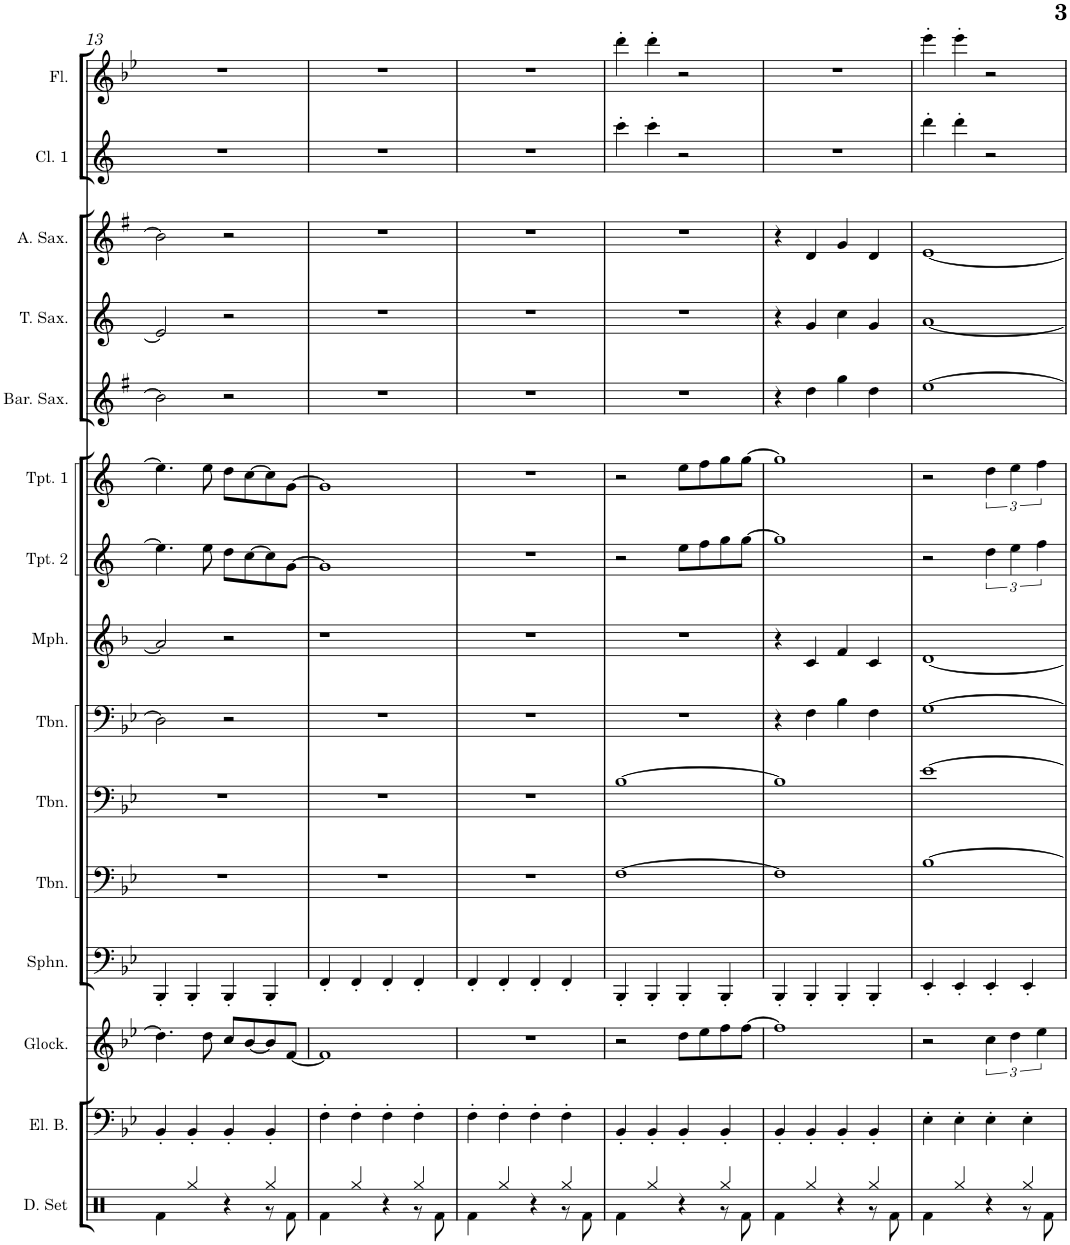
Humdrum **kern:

**kern	**kern	**kern	**kern	**kern	**kern	**kern	**kern	**kern	**kern	**kern	**kern	**kern	**kern	**kern
*part15	*part14	*part13	*part12	*part11	*part10	*part9	*part8	*part7	*part6	*part5	*part4	*part3	*part2	*part1
*staff15	*staff14	*staff13	*staff12	*staff11	*staff10	*staff9	*staff8	*staff7	*staff6	*staff5	*staff4	*staff3	*staff2	*staff1
*I"Drumset	*I"Electric Bass	*I"Glockenspiel	*I"Sousaphone	*I"Trombone	*I"Trombone	*I"Trombone	*I"Mellophone	*I"Trumpet 2	*I"Trumpet 1	*I"Baritone Sax	*I"Tenor Sax	*I"Alto Sax	*I"Clarinet 1	*I"Flute
*I'D. Set	*I'El. B.	*I'Glock.	*I'Sphn.	*I'Tbn.	*I'Tbn.	*I'Tbn.	*I'Mph.	*I'Tpt. 2	*I'Tpt. 1	*I'Bar. Sax.	*I'T. Sax.	*I'A. Sax.	*I'Cl. 1	*I'Fl.
!!LO:PB:g=z
*clefX	*clefF4	*clefG2	*clefF4	*clefF4	*clefF4	*clefF4	*clefG2	*clefG2	*clefG2	*clefG2	*clefG2	*clefG2	*clefG2	*clefG2
*	*Trd7c12	*Trd-14c-24	*	*	*	*	*Trd4c7	*Trd1c2	*Trd1c2	*Trd12c21	*Trd8c14	*Trd5c9	*Trd1c2	*
*k[]	*k[b-e-]	*k[b-e-]	*k[b-e-]	*k[b-e-]	*k[b-e-]	*k[b-e-]	*k[b-]	*k[]	*k[]	*k[f#]	*k[]	*k[f#]	*k[]	*k[b-e-]
*M4/4	*M4/4	*M4/4	*M4/4	*M4/4	*M4/4	*M4/4	*M4/4	*M4/4	*M4/4	*M4/4	*M4/4	*M4/4	*M4/4	*M4/4
=13	=13	=13	=13	=13	=13	=13	=13	=13	=13	=13	=13	=13	=13	=13
*^	*	*	*	*	*	*	*	*	*	*	*	*	*	*
4Rf\	2.ryy	4BB-'/	4.dd\]	4BBB-'/	1r	1r	2D\]	2a/]	4.ee\]	4.ee\]	2b\]	2e/]	2b\]	1r	1r
4Rgg/	.	4BB-'/	.	4BBB-'/	.	.	.	.	.	.	.	.	.	.	.
.	.	.	8dd\	.	.	.	.	.	8ee\	8ee\	.	.	.	.	.
4r	.	4BB-'/	8cc/L	4BBB-'/	.	.	2r	2r	8dd\L	8dd\L	2r	2r	2r	.	.
.	.	.	[8b-/	.	.	.	.	.	[8cc\	[8cc\	.	.	.	.	.
4Rgg/	8r	4BB-'/	8b-/]	4BBB-'/	.	.	.	.	8cc\]	8cc\]	.	.	.	.	.
.	8Rf\	.	[8f/J	.	.	.	.	.	[8g\J	[8g\J	.	.	.	.	.
=14	=14	=14	=14	=14	=14	=14	=14	=14	=14	=14	=14	=14	=14	=14	=14
4Rf\	2.ryy	4F'\	1f]	4FF'/	1r	1r	1r	1r	1g]	1g]	1r	1r	1r	1r	1r
4Rgg/	.	4F'\	.	4FF'/	.	.	.	.	.	.	.	.	.	.	.
4r	.	4F'\	.	4FF'/	.	.	.	.	.	.	.	.	.	.	.
4Rgg/	8r	4F'\	.	4FF'/	.	.	.	.	.	.	.	.	.	.	.
.	8Rf\	.	.	.	.	.	.	.	.	.	.	.	.	.	.
=15	=15	=15	=15	=15	=15	=15	=15	=15	=15	=15	=15	=15	=15	=15	=15
4Rf\	2.ryy	4F'\	1r	4FF'/	1r	1r	1r	1r	1r	1r	1r	1r	1r	1r	1r
4Rgg/	.	4F'\	.	4FF'/	.	.	.	.	.	.	.	.	.	.	.
4r	.	4F'\	.	4FF'/	.	.	.	.	.	.	.	.	.	.	.
4Rgg/	8r	4F'\	.	4FF'/	.	.	.	.	.	.	.	.	.	.	.
.	8Rf\	.	.	.	.	.	.	.	.	.	.	.	.	.	.
=16	=16	=16	=16	=16	=16	=16	=16	=16	=16	=16	=16	=16	=16	=16	=16
4Rf\	2.ryy	4BB-'/	2r	4BBB-'/	[1F	[1B-	1r	1r	2r	2r	1r	1r	1r	4ccc'\	4ddd'\
4Rgg/	.	4BB-'/	.	4BBB-'/	.	.	.	.	.	.	.	.	.	4ccc'\	4ddd'\
4r	.	4BB-'/	8dd\L	4BBB-'/	.	.	.	.	8ee\L	8ee\L	.	.	.	2r	2r
.	.	.	8ee-\	.	.	.	.	.	8ff\	8ff\	.	.	.	.	.
4Rgg/	8r	4BB-'/	8ff\	4BBB-'/	.	.	.	.	8gg\	8gg\	.	.	.	.	.
.	8Rf\	.	[8ff\J	.	.	.	.	.	[8gg\J	[8gg\J	.	.	.	.	.
=17	=17	=17	=17	=17	=17	=17	=17	=17	=17	=17	=17	=17	=17	=17	=17
4Rf\	2.ryy	4BB-'/	1ff]	4BBB-'/	1F]	1B-]	4r	4r	1gg]	1gg]	4r	4r	4r	1r	1r
4Rgg/	.	4BB-'/	.	4BBB-'/	.	.	4F\	4c/	.	.	4dd\	4g/	4d/	.	.
4r	.	4BB-'/	.	4BBB-'/	.	.	4B-\	4f/	.	.	4gg\	4cc\	4g/	.	.
4Rgg/	8r	4BB-'/	.	4BBB-'/	.	.	4F\	4c/	.	.	4dd\	4g/	4d/	.	.
.	8Rf\	.	.	.	.	.	.	.	.	.	.	.	.	.	.
=18	=18	=18	=18	=18	=18	=18	=18	=18	=18	=18	=18	=18	=18	=18	=18
4Rf\	2.ryy	4E-'\	2r	4EE-'/	[1B-	[1e-	[1G	[1d	2r	2r	[1ee	[1a	[1e	4ddd'\	4eee-'\
4Rgg/	.	4E-'\	.	4EE-'/	.	.	.	.	.	.	.	.	.	4ddd'\	4eee-'\
4r	.	4E-'\	6cc\	4EE-'/	.	.	.	.	6dd\	6dd\	.	.	.	2r	2r
.	.	.	6dd\	.	.	.	.	.	6ee\	6ee\	.	.	.	.	.
4Rgg/	8r	4E-'\	.	4EE-'/	.	.	.	.	.	.	.	.	.	.	.
.	.	.	6ee-\	.	.	.	.	.	6ff\	6ff\	.	.	.	.	.
.	8Rf\	.	.	.	.	.	.	.	.	.	.	.	.	.	.
*v	*v	*	*	*	*	*	*	*	*	*	*	*	*	*	*
=	=	=	=	=	=	=	=	=	=	=	=	=	=	=
*-	*-	*-	*-	*-	*-	*-	*-	*-	*-	*-	*-	*-	*-	*-
